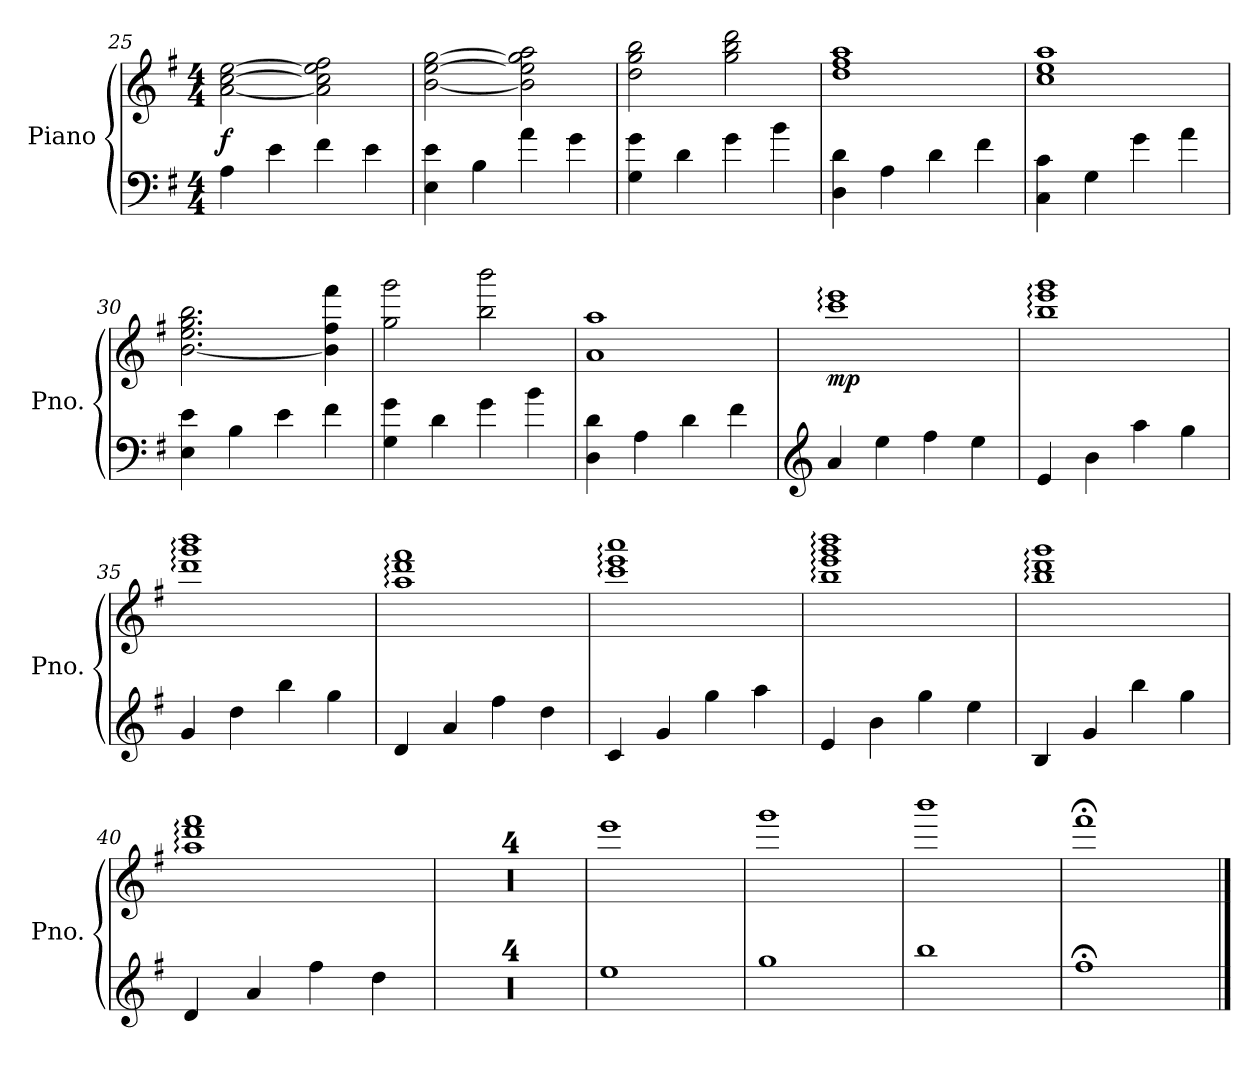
**kern	**kern	**dynam
*part1	*part1	*part1
*staff2	*staff1	*staff1/2
*I"Piano	*	*
*I'Pno.	*	*
*clefF4	*clefG2	*
*k[f#]	*k[f#]	*
*M4/4	*M4/4	*
=25	=25	=25
!	!	!LO:DY:b
4A\	[2a\ [2cc\ [2ee\	f
4e\	.	.
4f#\	2a\] 2cc\] 2ee\] 2ff#\	.
4e\	.	.
!!LO:LB:g=z
=26	=26	=26
4E\ 4e\	[2b\ [2ee\ [2gg\	.
4B\	.	.
4a\	2b\] 2ee\] 2gg\] 2aa\	.
4g\	.	.
=27	=27	=27
4G\ 4g\	2dd\ 2gg\ 2bb\	.
4d\	.	.
4g\	2gg\ 2bb\ 2ddd\	.
4b\	.	.
=28	=28	=28
4D\ 4d\	1dd 1ff# 1aa	.
4A\	.	.
4d\	.	.
4f#\	.	.
=29	=29	=29
4C\ 4c\	1cc 1ee 1aa	.
4G\	.	.
4g\	.	.
4a\	.	.
=30	=30	=30
4E\ 4e\	[2.b\ 2.ee\ 2.gg\ 2.bb\	.
4B\	.	.
4e\	.	.
4f#\	4b\] 4ff#\ 4fff#\	.
=31	=31	=31
4G\ 4g\	2gg\ 2ggg\	.
4d\	.	.
4g\	2bb\ 2bbb\	.
4b\	.	.
=32	=32	=32
4D\ 4d\	1a 1aa	.
4A\	.	.
4d\	.	.
4f#\	.	.
=33	=33	=33
*clefG2	*	*
!	!	!LO:DY:b
4a/	1ccc: 1eee:	mp
4ee\	.	.
4ff#\	.	.
4ee\	.	.
!!LO:LB:g=z
=34	=34	=34
4e/	1bb: 1eee: 1ggg:	.
4b\	.	.
4aa\	.	.
4gg\	.	.
=35	=35	=35
4g/	1ddd: 1ggg: 1bbb:	.
4dd\	.	.
4bb\	.	.
4gg\	.	.
=36	=36	=36
4d/	1aa: 1ddd: 1fff#:	.
4a/	.	.
4ff#\	.	.
4dd\	.	.
=37	=37	=37
4c/	1ccc: 1eee: 1aaa:	.
4g/	.	.
4gg\	.	.
4aa\	.	.
=38	=38	=38
4e/	1bb: 1eee: 1ggg: 1bbb:	.
4b\	.	.
4gg\	.	.
4ee\	.	.
=39	=39	=39
4B/	1bb: 1ddd: 1ggg:	.
4g/	.	.
4bb\	.	.
4gg\	.	.
=40	=40	=40
4d/	1aa: 1ddd: 1fff#:	.
4a/	.	.
4ff#\	.	.
4dd\	.	.
=41	=41	=41
1r	1r	.
=42	=42	=42
1r	1r	.
=43	=43	=43
1r	1r	.
=44	=44	=44
1r	1r	.
=45	=45	=45
1ee	1eee	.
=46	=46	=46
1gg	1ggg	.
!!LO:LB:g=z
=47	=47	=47
1bb	1bbb	.
=48	=48	=48
1ff#;<	1fff#;<	.
==	==	==
*-	*-	*-
